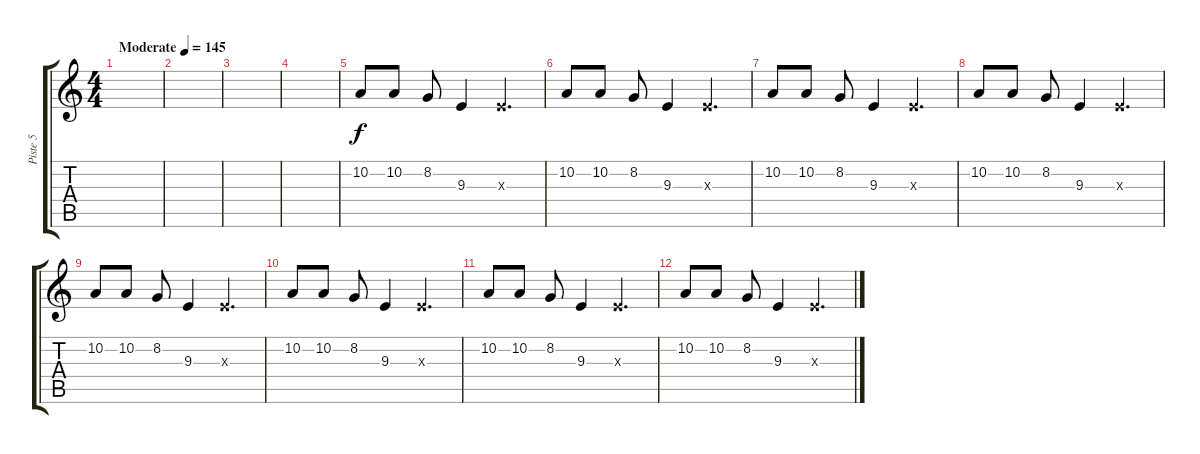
\track ("Piste 5" "Piste 5") {instrument lead1square}
\staff {score tabs}
\tuning (E4 B3 G3 D3 A2 E2) {hide}
\ts (4 4)
\tempo (145 "Moderate")
\clef g2
\ks c
|
|
|
|
10.2.8 10.2.8 8.2.8 9.3.4 9.3{x}.4{d} |
10.2.8 10.2.8 8.2.8 9.3.4 9.3{x}.4{d} |
10.2.8 10.2.8 8.2.8 9.3.4 9.3{x}.4{d} |
10.2.8 10.2.8 8.2.8 9.3.4 9.3{x}.4{d} |
10.2.8 10.2.8 8.2.8 9.3.4 9.3{x}.4{d} |
10.2.8 10.2.8 8.2.8 9.3.4 9.3{x}.4{d} |
10.2.8 10.2.8 8.2.8 9.3.4 9.3{x}.4{d} |
10.2.8 10.2.8 8.2.8 9.3.4 9.3{x}.4{d}
